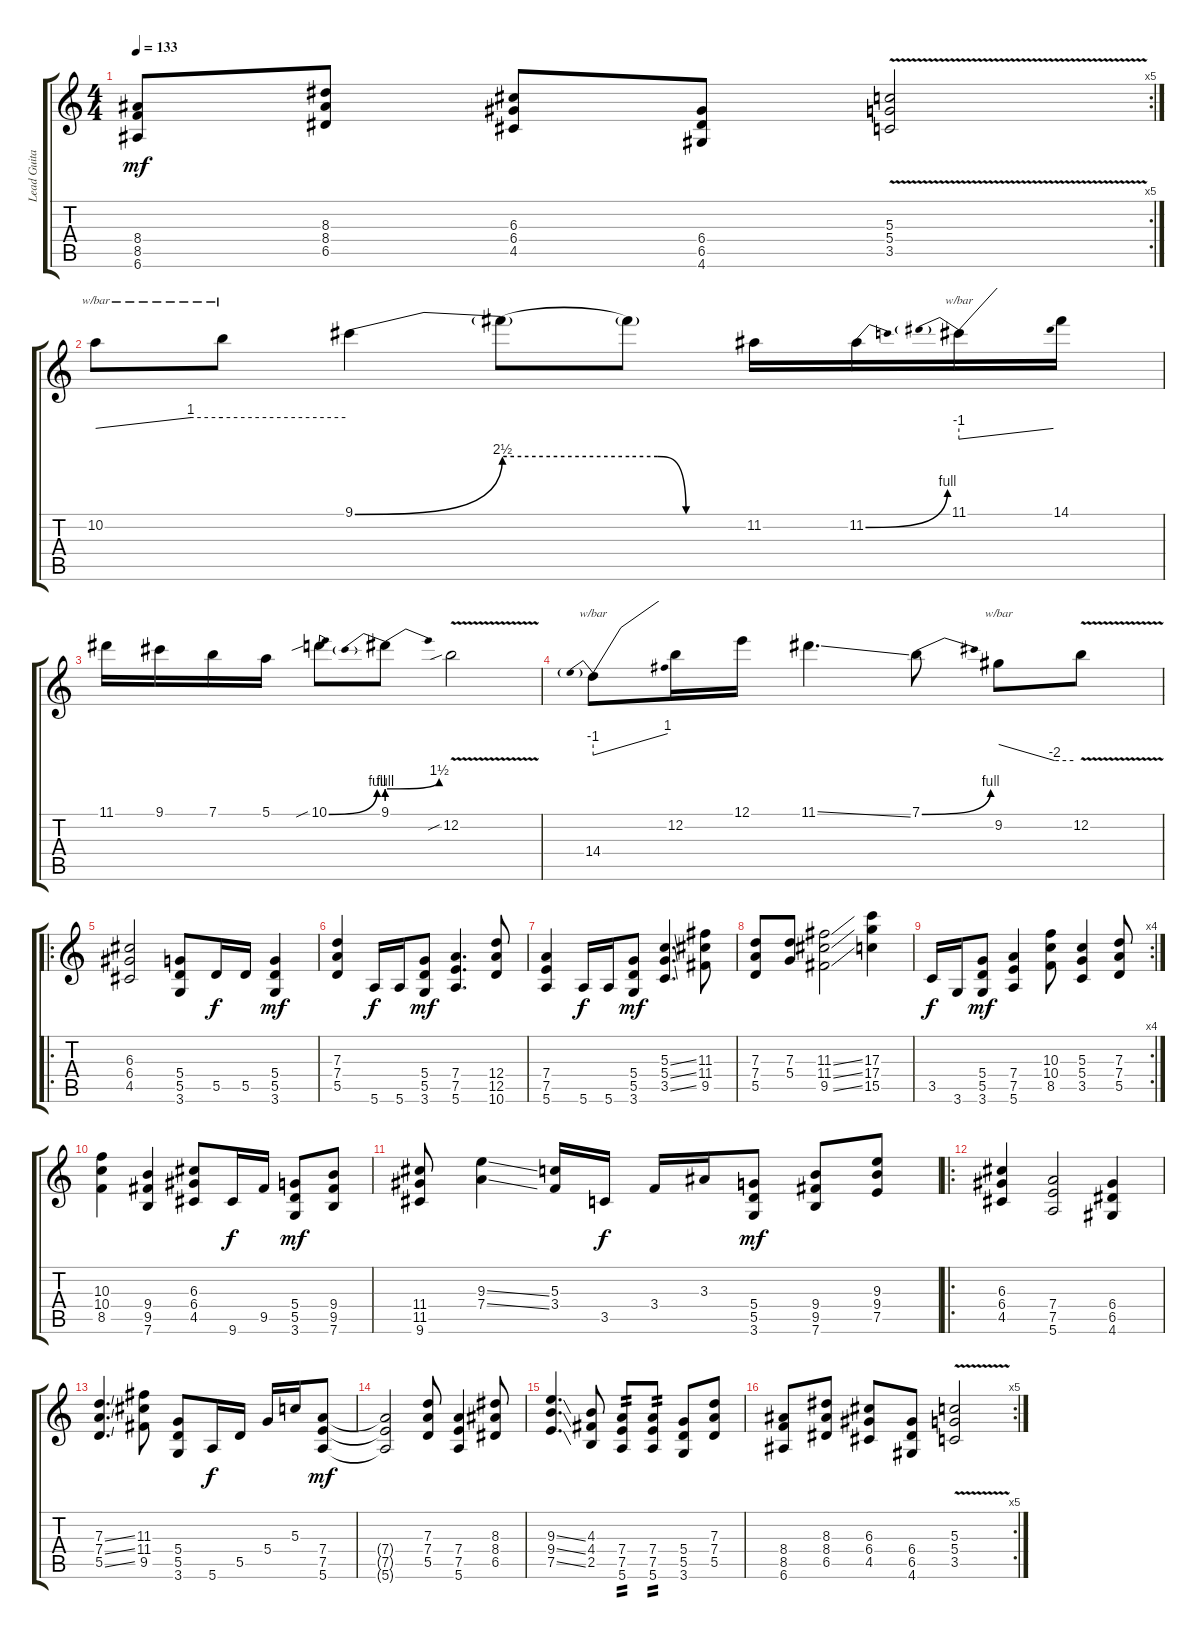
\track ("Lead Guitar" "Lead Guita") {instrument distortionguitar}
\staff {score tabs}
\tuning (E4 B3 G3 D3 A2 E2) {hide}
\rc 5
\ts (4 4)
\tempo 133
\clef g2
\ks c
(8.4 8.5 6.6).8{dy mf} (8.3 8.4 6.5).8 (6.3 6.4 4.5).8 (6.4 6.5 4.6).8 (5.3{v} 5.4{v} 3.5{v}).2 |
10.2.8{tbe (custom default 0 0 45 4 60 4)} 10.2{t}.8{tbe (hold default 0 4 60 4)} 9.1{be (bend 0 0 60 10)}.4 9.1{be (hold 0 10 60 10) t}.8 9.1{be (custom 0 10 15 10 30 0 60 0) t}.8 11.2.16 11.2{be (bend 0 0 60 4)}.16 11.1.16{tbe (predivedive default 0 -4 60 0)} 14.1.16 |
11.1.16 9.1.16 7.1.16 5.1.16 10.1{be (bend 0 0 60 4) sib}.8 9.1{be (prebendbend 0 4 60 6)}.8 12.2{v sib}.2 |
14.4.8{tbe (predivedive default 0 -4 60 4)} 12.2.16 12.1.16 11.1{ss}.4{d} 7.1{be (bend 0 0 60 4)}.8 9.2.8{tbe (custom default 0 0 45 -8 60 -8)} 12.2{v}.8 |
\ro
(6.3 6.4 4.5).2 (5.4 5.5 3.6).8 5.5.16{dy f} 5.5.16 (5.4 5.5 3.6).4{dy mf} |
(7.3 7.4 5.5).4 5.6.16{dy f} 5.6.16 (5.4 5.5 3.6).8{dy mf} (7.4 7.5 5.6).4{d} (12.4 12.5 10.6).8 |
(7.4 7.5 5.6).4 5.6.16{dy f} 5.6.16 (5.4 5.5 3.6).8{dy mf} (5.3{ss} 5.4{ss} 3.5{ss}).4{d} (11.3 11.4 9.5).8 |
(7.3 7.4 5.5).8 (7.3 5.4).8 (11.3{ss} 11.4{ss} 9.5{ss}).2 (17.3 17.4 15.5).4 |
\rc 4
3.5.16{dy f} 3.6.16 (5.4 5.5 3.6).8{dy mf} (7.4 7.5 5.6).4 (10.3 10.4 8.5).8 (5.3 5.4 3.5).4 (7.3 7.4 5.5).8 |
(10.3 10.4 8.5).4 (9.4 9.5 7.6).4 (6.3 6.4 4.5).8 9.6.16{dy f} 9.5.16 (5.4 5.5 3.6).8{dy mf} (9.4 9.5 7.6).8 |
(11.4 11.5 9.6).8 (9.3{ss} 7.4{ss}).4 (5.3 3.4).16 3.5.16{dy f} 3.4.16 3.3.16 (5.4 5.5 3.6).8{dy mf} (9.4 9.5 7.6).8 (9.3 9.4 7.5).8 |
\ro
(6.3 6.4 4.5).4 (7.4 7.5 5.6).2 (6.4 6.5 4.6).4 |
(7.3{ss} 7.4{ss} 5.5{ss}).4{d} (11.3 11.4 9.5).8 (5.4 5.5 3.6).8 5.6.16{dy f} 5.5.16 5.4.16 5.3.16 (7.4 7.5 5.6).8{dy mf} |
(7.4{t} 7.5{t} 5.6{t}).2 (7.3 7.4 5.5).8 (7.4 7.5 5.6).4 (8.3 8.4 6.5).8 |
(9.3{ss} 9.4{ss} 7.5{ss}).4{d} (4.3 4.4 2.5).8 (7.4 7.5 5.6).8{tp 2} (7.4 7.5 5.6).8{tp 2} (5.4 5.5 3.6).8 (7.3 7.4 5.5).8 |
\rc 5
(8.4 8.5 6.6).8 (8.3 8.4 6.5).8 (6.3 6.4 4.5).8 (6.4 6.5 4.6).8 (5.3{v} 5.4{v} 3.5{v}).2
